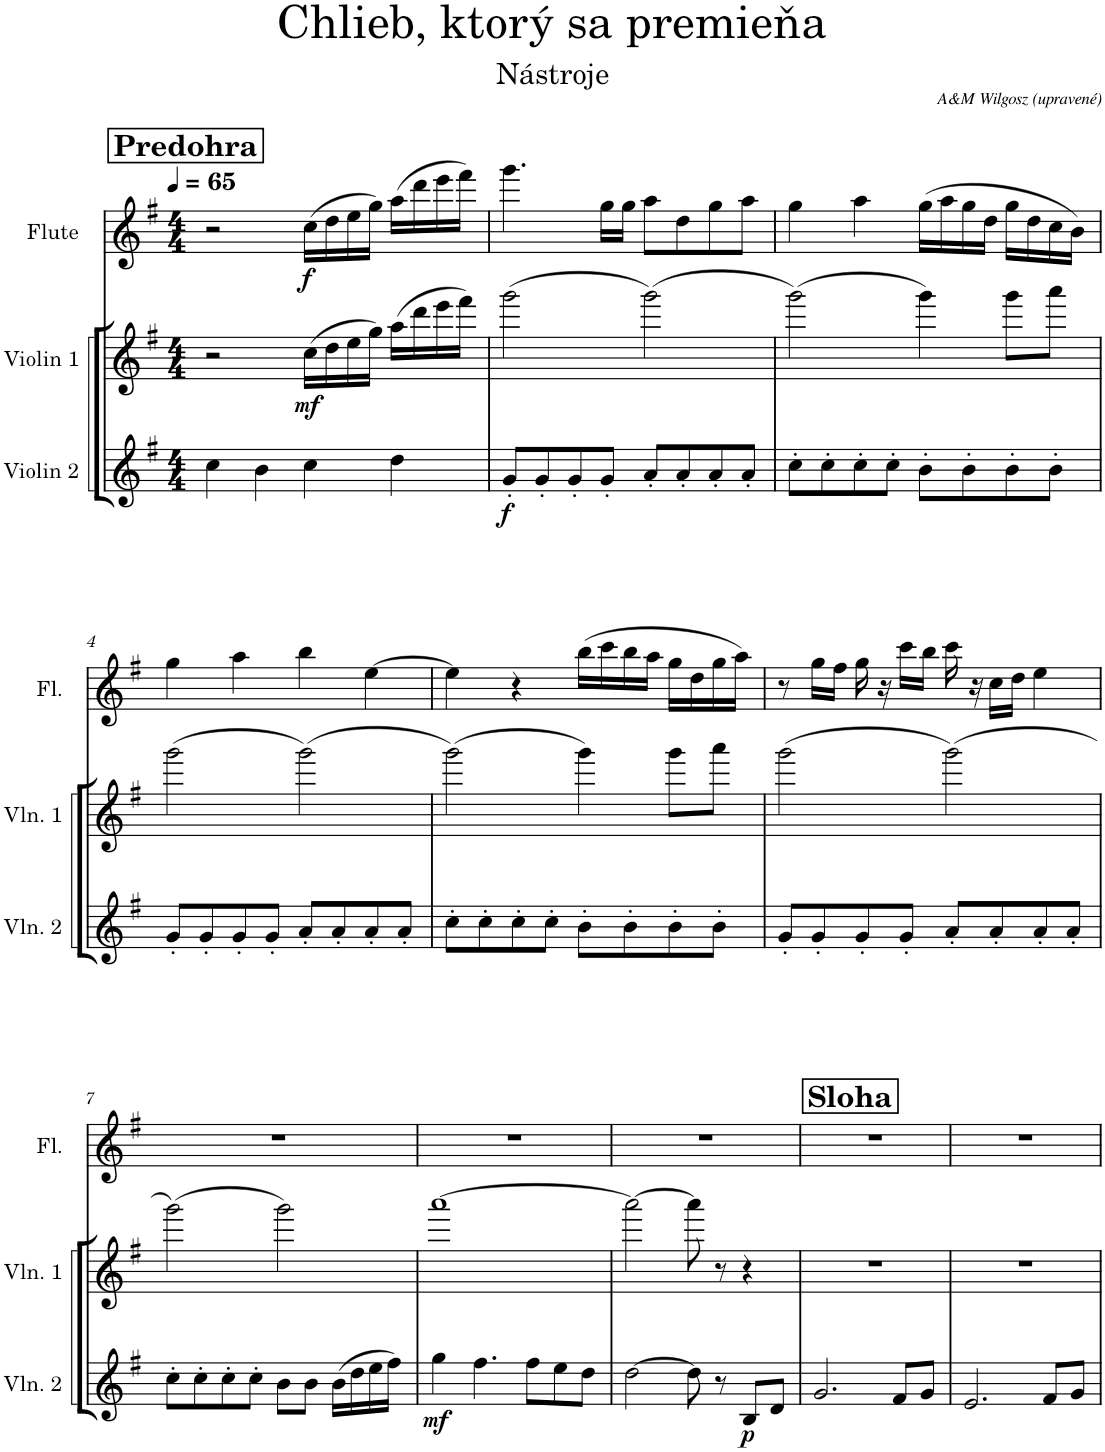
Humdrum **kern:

**kern	**dynam	**kern	**dynam	**kern	**dynam
*part3	*part3	*part2	*part2	*part1	*part1
*staff3	*staff3	*staff2	*staff2	*staff1	*staff1
*I"Violin 2	*	*I"Violin 1	*	*I"Flute	*
*I'Vln. 2	*	*I'Vln. 1	*	*I'Fl.	*
*clefG2	*	*clefG2	*	*clefG2	*
*k[f#]	*	*k[f#]	*	*k[f#]	*
*M4/4	*	*M4/4	*	*M4/4	*
*MM65	*	*MM65	*	*MM65	*
!!LO:REH:place=s1:a:B:cj:fs=14:t=Predohra
=1	=1	=1	=1	=1	=1
4cc\	.	2r	.	2r	.
4b\	.	.	.	.	.
!	!	!	!LO:DY:b	!	!LO:DY:b
4cc\	.	(16cc\LL	mf	(16cc\LL	f
.	.	16dd\	.	16dd\	.
.	.	16ee\	.	16ee\	.
.	.	16gg\JJ)	.	16gg\JJ)	.
4dd\	.	(16aa\LL	.	(16aa\LL	.
.	.	16ddd\	.	16ddd\	.
.	.	16eee\	.	16eee\	.
.	.	16fff#\JJ)	.	16fff#\JJ)	.
=2	=2	=2	=2	=2	=2
!	!LO:DY:b	!	!	!	!
8g'/L	f	(2ggg\	.	4.ggg\	.
8g'/	.	.	.	.	.
8g'/	.	.	.	.	.
8g'/J	.	.	.	16gg\LL	.
.	.	.	.	16gg\JJ	.
8a'/L	.	(2ggg\)	.	8aa\L	.
8a'/	.	.	.	8dd\	.
8a'/	.	.	.	8gg\	.
8a'/J	.	.	.	8aa\J	.
=3	=3	=3	=3	=3	=3
8cc'\L	.	(2ggg\)	.	4gg\	.
8cc'\	.	.	.	.	.
8cc'\	.	.	.	4aa\	.
8cc'\J	.	.	.	.	.
8b'\L	.	4ggg\)	.	(16gg\LL	.
.	.	.	.	16aa\	.
8b'\	.	.	.	16gg\	.
.	.	.	.	16dd\JJ	.
8b'\	.	8ggg\L	.	16gg\LL	.
.	.	.	.	16dd\	.
8b'\J	.	8aaa\J	.	16cc\	.
.	.	.	.	16b\JJ)	.
!!LO:LB:g=z
=4	=4	=4	=4	=4	=4
8g'/L	.	(2ggg\	.	4gg\	.
8g'/	.	.	.	.	.
8g'/	.	.	.	4aa\	.
8g'/J	.	.	.	.	.
8a'/L	.	(2ggg\)	.	4bb\	.
8a'/	.	.	.	.	.
8a'/	.	.	.	[4ee\	.
8a'/J	.	.	.	.	.
=5	=5	=5	=5	=5	=5
8cc'\L	.	(2ggg\)	.	4ee\]	.
8cc'\	.	.	.	.	.
8cc'\	.	.	.	4r	.
8cc'\J	.	.	.	.	.
8b'\L	.	4ggg\)	.	(16bb\LL	.
.	.	.	.	16ccc\	.
8b'\	.	.	.	16bb\	.
.	.	.	.	16aa\JJ	.
8b'\	.	8ggg\L	.	16gg\LL	.
.	.	.	.	16dd\	.
8b'\J	.	8aaa\J	.	16gg\	.
.	.	.	.	16aa\JJ)	.
=6	=6	=6	=6	=6	=6
8g'/L	.	(2ggg\	.	8r	.
8g'/	.	.	.	16gg\LL	.
.	.	.	.	16ff#\JJ	.
8g'/	.	.	.	16gg\	.
.	.	.	.	16r	.
8g'/J	.	.	.	16ccc\LL	.
.	.	.	.	16bb\JJ	.
8a'/L	.	(2ggg\)	.	16ccc\	.
.	.	.	.	16r	.
8a'/	.	.	.	16cc\LL	.
.	.	.	.	16dd\JJ	.
8a'/	.	.	.	4ee\	.
8a'/J	.	.	.	.	.
!!LO:LB:g=z
=7	=7	=7	=7	=7	=7
8cc'\L	.	(2ggg\)	.	1r	.
8cc'\	.	.	.	.	.
8cc'\	.	.	.	.	.
8cc'\J	.	.	.	.	.
8b\L	.	2ggg\)	.	.	.
8b\J	.	.	.	.	.
(16b\LL	.	.	.	.	.
16dd\	.	.	.	.	.
16ee\	.	.	.	.	.
16ff#\JJ)	.	.	.	.	.
=8	=8	=8	=8	=8	=8
!	!LO:DY:b	!	!	!	!
4gg\	mf	[1aaa	.	1r	.
4.ff#\	.	.	.	.	.
8ff#\L	.	.	.	.	.
8ee\	.	.	.	.	.
8dd\J	.	.	.	.	.
=9	=9	=9	=9	=9	=9
[2dd\	.	2aaa\_	.	1r	.
8dd\]	.	8aaa\]	.	.	.
8r	.	8r	.	.	.
!	!LO:DY:b	!	!	!	!
8B/L	p	4r	.	.	.
8d/J	.	.	.	.	.
!!LO:REH:place=s1:a:B:cj:fs=14:t=Sloha
=10	=10	=10	=10	=10	=10
2.g/	.	1r	.	1r	.
8f#/L	.	.	.	.	.
8g/J	.	.	.	.	.
=11	=11	=11	=11	=11	=11
2.e/	.	1r	.	1r	.
8f#/L	.	.	.	.	.
8g/J	.	.	.	.	.
=	=	=	=	=	=
*-	*-	*-	*-	*-	*-
